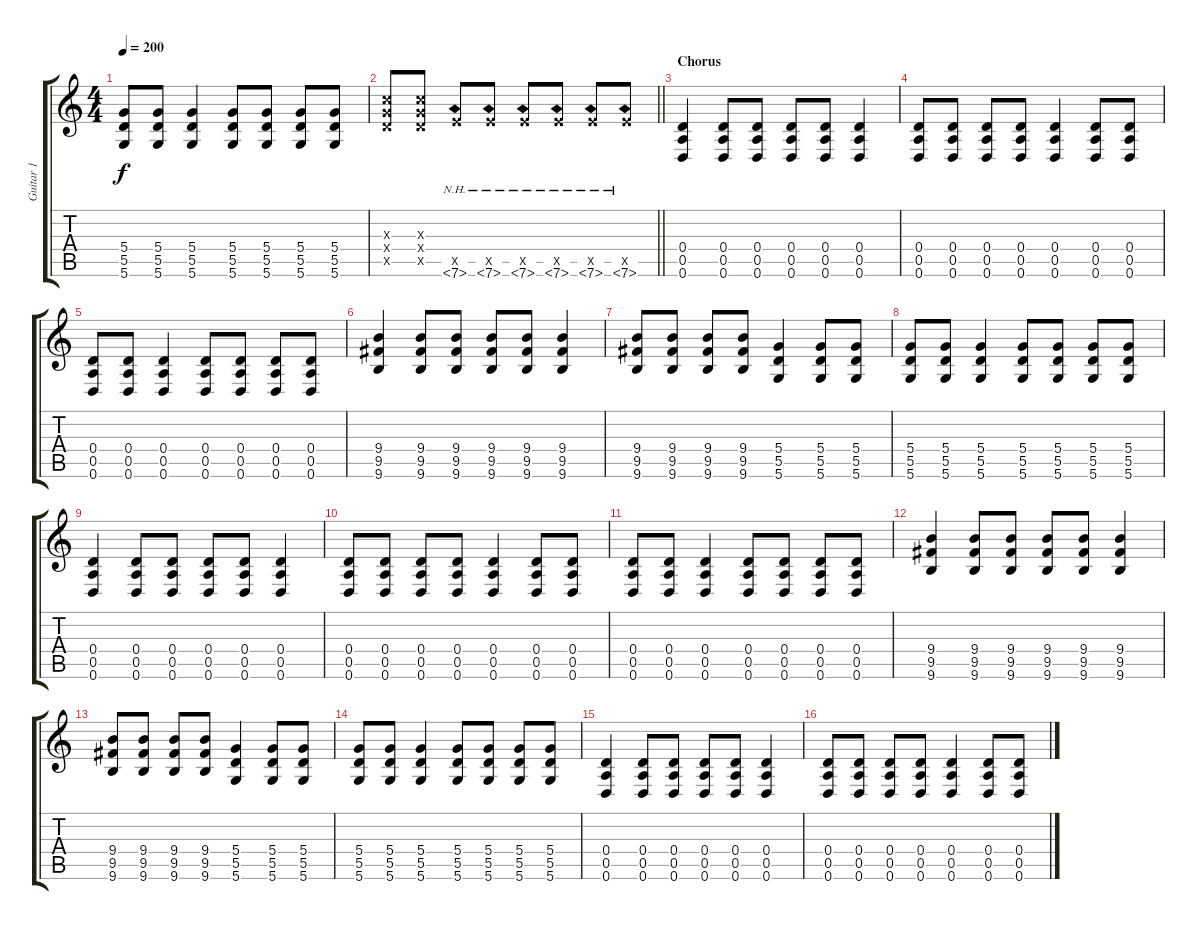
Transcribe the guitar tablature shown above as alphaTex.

\track ("Guitar 1" "Guitar 1") {instrument distortionguitar}
\staff {score tabs}
\tuning (E4 B3 G3 D3 A2 D2) {hide}
\ts (4 4)
\tempo 200
\clef g2
\ks c
(5.4 5.5 5.6).8{dy f} (5.4 5.5 5.6).8 (5.4 5.5 5.6).4 (5.4 5.5 5.6).8 (5.4 5.5 5.6).8 (5.4 5.5 5.6).8 (5.4 5.5 5.6).8 |
\barLineRight lightlight
(5.3{x} 5.4{x} 5.5{x}).8 (5.3{x} 5.4{x} 5.5{x}).8 (7.5{x} 7.6{nh}).8 (7.5{x} 7.6{nh}).8 (7.5{x} 7.6{nh}).8 (7.5{x} 7.6{nh}).8 (7.5{x} 7.6{nh}).8 (7.5{x} 7.6{nh}).8 |
\section ("" "Chorus")
(0.4 0.5 0.6).4{balance 12} (0.4 0.5 0.6).8 (0.4 0.5 0.6).8 (0.4 0.5 0.6).8 (0.4 0.5 0.6).8 (0.4 0.5 0.6).4 |
(0.4 0.5 0.6).8 (0.4 0.5 0.6).8 (0.4 0.5 0.6).8 (0.4 0.5 0.6).8 (0.4 0.5 0.6).4 (0.4 0.5 0.6).8 (0.4 0.5 0.6).8 |
(0.4 0.5 0.6).8 (0.4 0.5 0.6).8 (0.4 0.5 0.6).4 (0.4 0.5 0.6).8 (0.4 0.5 0.6).8 (0.4 0.5 0.6).8 (0.4 0.5 0.6).8 |
(9.4 9.5 9.6).4 (9.4 9.5 9.6).8 (9.4 9.5 9.6).8 (9.4 9.5 9.6).8 (9.4 9.5 9.6).8 (9.4 9.5 9.6).4 |
(9.4 9.5 9.6).8 (9.4 9.5 9.6).8 (9.4 9.5 9.6).8 (9.4 9.5 9.6).8 (5.4 5.5 5.6).4 (5.4 5.5 5.6).8 (5.4 5.5 5.6).8 |
(5.4 5.5 5.6).8 (5.4 5.5 5.6).8 (5.4 5.5 5.6).4 (5.4 5.5 5.6).8 (5.4 5.5 5.6).8 (5.4 5.5 5.6).8 (5.4 5.5 5.6).8 |
(0.4 0.5 0.6).4 (0.4 0.5 0.6).8 (0.4 0.5 0.6).8 (0.4 0.5 0.6).8 (0.4 0.5 0.6).8 (0.4 0.5 0.6).4 |
(0.4 0.5 0.6).8 (0.4 0.5 0.6).8 (0.4 0.5 0.6).8 (0.4 0.5 0.6).8 (0.4 0.5 0.6).4 (0.4 0.5 0.6).8 (0.4 0.5 0.6).8 |
(0.4 0.5 0.6).8 (0.4 0.5 0.6).8 (0.4 0.5 0.6).4 (0.4 0.5 0.6).8 (0.4 0.5 0.6).8 (0.4 0.5 0.6).8 (0.4 0.5 0.6).8 |
(9.4 9.5 9.6).4 (9.4 9.5 9.6).8 (9.4 9.5 9.6).8 (9.4 9.5 9.6).8 (9.4 9.5 9.6).8 (9.4 9.5 9.6).4 |
(9.4 9.5 9.6).8 (9.4 9.5 9.6).8 (9.4 9.5 9.6).8 (9.4 9.5 9.6).8 (5.4 5.5 5.6).4 (5.4 5.5 5.6).8 (5.4 5.5 5.6).8 |
(5.4 5.5 5.6).8 (5.4 5.5 5.6).8 (5.4 5.5 5.6).4 (5.4 5.5 5.6).8 (5.4 5.5 5.6).8 (5.4 5.5 5.6).8 (5.4 5.5 5.6).8 |
(0.4 0.5 0.6).4 (0.4 0.5 0.6).8 (0.4 0.5 0.6).8 (0.4 0.5 0.6).8 (0.4 0.5 0.6).8 (0.4 0.5 0.6).4 |
(0.4 0.5 0.6).8 (0.4 0.5 0.6).8 (0.4 0.5 0.6).8 (0.4 0.5 0.6).8 (0.4 0.5 0.6).4 (0.4 0.5 0.6).8 (0.4 0.5 0.6).8
